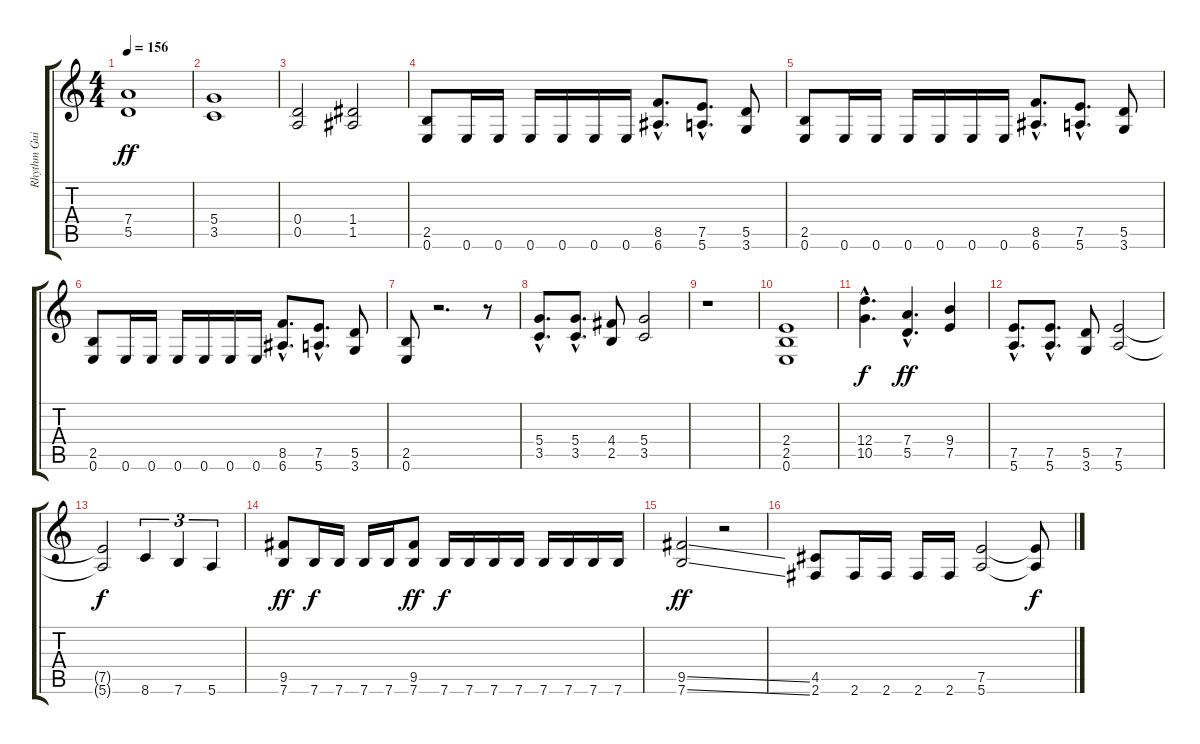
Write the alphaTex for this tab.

\track ("Rhythm Guitar" "Rhythm Gui") {instrument overdrivenguitar}
\staff {score tabs}
\tuning (E4 B3 G3 D3 A2 E2) {hide}
\ts (4 4)
\tempo 156
\clef g2
\ks c
(7.4 5.5).1{dy ff} |
(5.4 3.5).1 |
(0.4 0.5).2 (1.4 1.5).2 |
(2.5 0.6).8 0.6.16 0.6.16 0.6.16 0.6.16 0.6.16 0.6.16 (8.5{hac} 6.6{hac}).8{d} (7.5{hac} 5.6{hac}).8{d} (5.5 3.6).8 |
(2.5 0.6).8 0.6.16 0.6.16 0.6.16 0.6.16 0.6.16 0.6.16 (8.5{hac} 6.6{hac}).8{d} (7.5{hac} 5.6{hac}).8{d} (5.5 3.6).8 |
(2.5 0.6).8 0.6.16 0.6.16 0.6.16 0.6.16 0.6.16 0.6.16 (8.5{hac} 6.6{hac}).8{d} (7.5{hac} 5.6{hac}).8{d} (5.5 3.6).8 |
(2.5 0.6).8 r.2{d} r.8 |
(5.4{hac} 3.5{hac}).8{d} (5.4{hac} 3.5{hac}).8{d} (4.4 2.5).8 (5.4 3.5).2 |
r.1 |
(2.4 2.5 0.6).1 |
(12.4{hac} 10.5{hac}).4{d dy f} (7.4{hac} 5.5{hac}).4{d dy ff} (9.4 7.5).4 |
(7.5{hac} 5.6{hac}).8{d} (7.5{hac} 5.6{hac}).8{d} (5.5 3.6).8 (7.5 5.6).2 |
(7.5{t} 5.6{t}).2{dy f} 8.6.4{tu (3 2)} 7.6.4{tu (3 2)} 5.6.4{tu (3 2)} |
(9.5 7.6).8{dy ff} 7.6.16{dy f} 7.6.16 7.6.16 7.6.16 (9.5 7.6).8{dy ff} 7.6.16{dy f} 7.6.16 7.6.16 7.6.16 7.6.16 7.6.16 7.6.16 7.6.16 |
(9.5{ss} 7.6{ss}).2{dy ff} r.2 |
(4.5 2.6).8 2.6.16 2.6.16 2.6.16 2.6.16 (7.5 5.6).2 (7.5{t} 5.6{t}).8{dy f}
